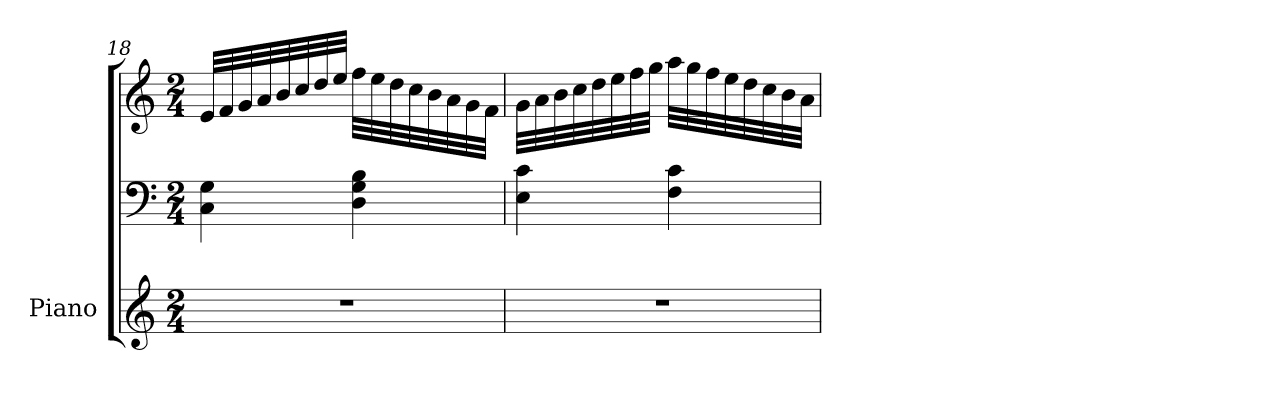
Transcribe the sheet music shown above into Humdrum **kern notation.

**kern	**kern	**kern
*part1	*part1	*part1
*staff3	*staff2	*staff1
*I"Piano	*	*
*I'Pno	*	*
!!LO:PB:g=z
*clefG2	*clefF4	*clefG2
*k[]	*k[]	*k[]
*M2/4	*M2/4	*M2/4
=18	=18	=18
2r	4C\ 4G\	32e/LLL
.	.	32f/
.	.	32g/
.	.	32a/
.	.	32b/
.	.	32cc/
.	.	32dd/
.	.	32ee/JJJ
.	4D\ 4G\ 4B\	32ff\LLL
.	.	32ee\
.	.	32dd\
.	.	32cc\
.	.	32b\
.	.	32a\
.	.	32g\
.	.	32f\JJJ
=19	=19	=19
2r	4E\ 4c\	32g\LLL
.	.	32a\
.	.	32b\
.	.	32cc\
.	.	32dd\
.	.	32ee\
.	.	32ff\
.	.	32gg\JJJ
.	4F\ 4c\	32aa\LLL
.	.	32gg\
.	.	32ff\
.	.	32ee\
.	.	32dd\
.	.	32cc\
.	.	32b\
.	.	32a\JJJ
=	=	=
*-	*-	*-
